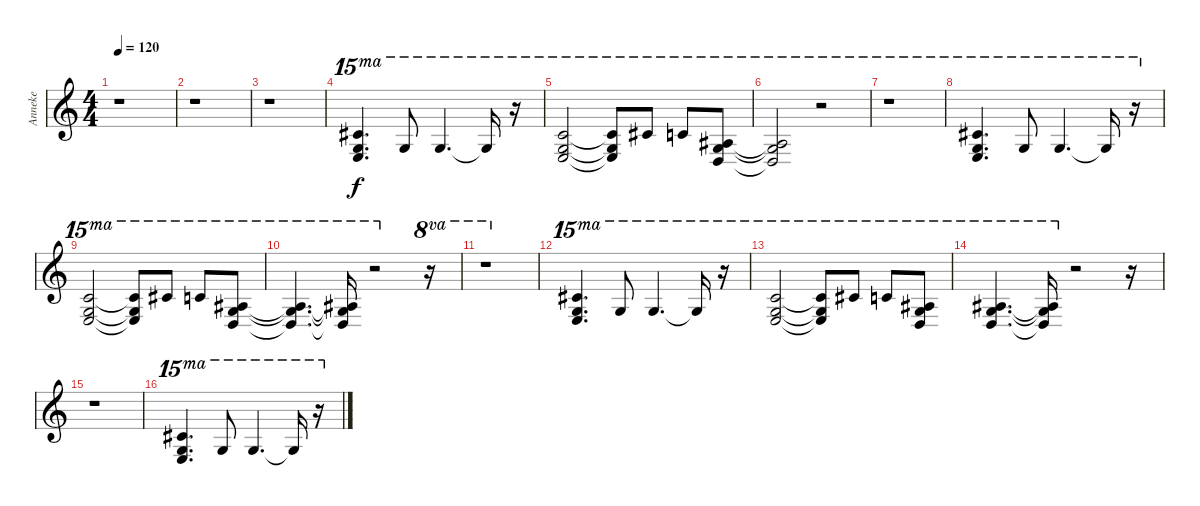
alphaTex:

\track ("Anneke" "Anneke") {instrument flute}
\staff {score}
\tuning (Eb4 B3 Gb3 B2 Gb2 B1) {hide}
\ts (4 4)
\tempo 120
\clef g2
\ks c
r.1{dy f} |
r.1 |
r.1 |
(22.1 20.2 22.3).4{d ot 15ma} 20.2.8{ot 15ma} 20.2.4{d ot 15ma} 20.2{t}.16{ot 15ma} r.16{ot 15ma} |
(21.1 20.2 22.3).2{ot 15ma} (21.1{t} 20.2{t} 22.3{t}).8{ot 15ma} 22.1.8{ot 15ma} 21.1.8{ot 15ma} (19.1 20.2 20.3).8{ot 15ma} |
(19.1{t} 20.2{t} 20.3{t}).2{ot 15ma} r.2{ot 15ma} |
r.1{ot 15ma} |
(22.1 20.2 22.3).4{d ot 15ma} 20.2.8{ot 15ma} 20.2.4{d ot 15ma} 20.2{t}.16{ot 15ma} r.16{ot 15ma} |
(21.1 20.2 22.3).2{ot 15ma} (21.1{t} 20.2{t} 22.3{t}).8{ot 15ma} 22.1.8{ot 15ma} 21.1.8{ot 15ma} (19.1 20.2 20.3).8{ot 15ma} |
(19.1{t} 20.2{t} 20.3{t}).4{d ot 15ma} (19.1{t} 20.2{t} 20.3{t}).16{ot 15ma} r.2{ot 15ma} r.16{ot 8va} |
r.1{ot 8va} |
(22.1 20.2 22.3).4{d ot 15ma} 20.2.8{ot 15ma} 20.2.4{d ot 15ma} 20.2{t}.16{ot 15ma} r.16{ot 15ma} |
(21.1 20.2 22.3).2{ot 15ma} (21.1{t} 20.2{t} 22.3{t}).8{ot 15ma} 22.1.8{ot 15ma} 21.1.8{ot 15ma} (19.1 20.2 20.3).8{ot 15ma} |
(19.1 20.2 20.3).4{d ot 15ma} (19.1{t} 20.2{t} 20.3{t}).16{ot 15ma} r.2 r.16 |
r.1 |
(22.1 20.2 22.3).4{d ot 15ma} 20.2.8{ot 15ma} 20.2.4{d ot 15ma} 20.2{t}.16{ot 15ma} r.16{ot 15ma}
